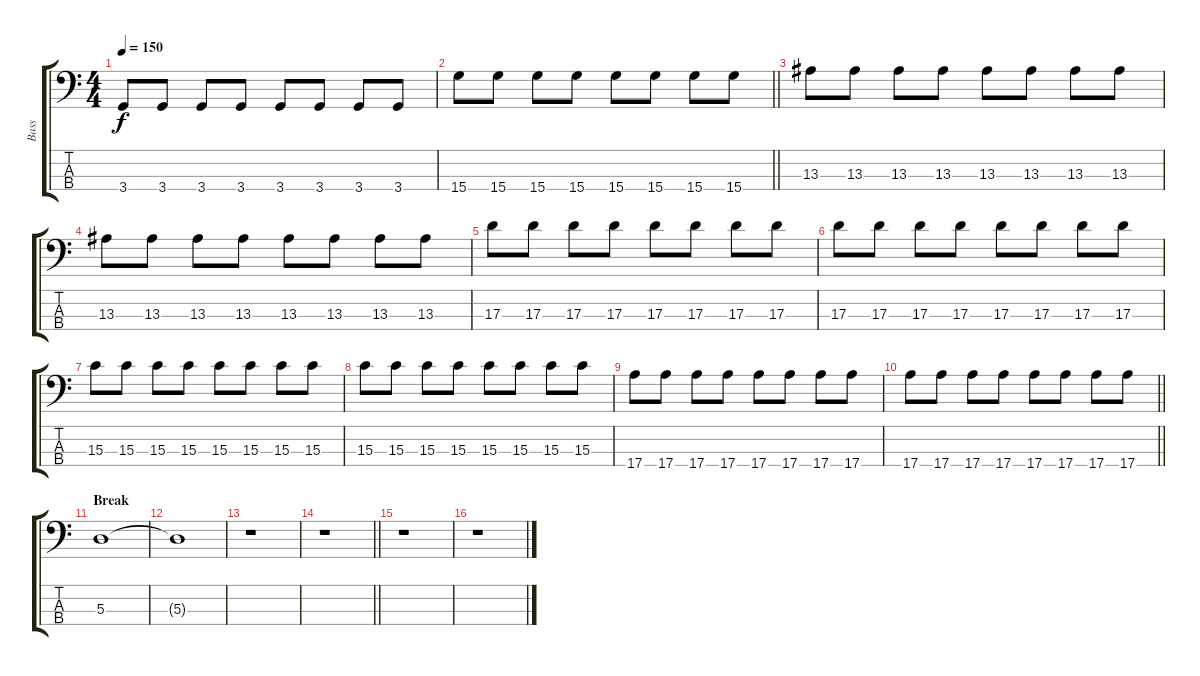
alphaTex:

\track ("Bass" "Bass") {instrument electricbasspick}
\staff {score tabs}
\tuning (G2 D2 A1 E1) {hide}
\ts (4 4)
\tempo 150
\clef f4
\ks c
3.4.8{dy f} 3.4.8 3.4.8 3.4.8 3.4.8 3.4.8 3.4.8 3.4.8 |
\barLineRight lightlight
15.4.8 15.4.8 15.4.8 15.4.8 15.4.8 15.4.8 15.4.8 15.4.8 |
13.3.8 13.3.8 13.3.8 13.3.8 13.3.8 13.3.8 13.3.8 13.3.8 |
13.3.8 13.3.8 13.3.8 13.3.8 13.3.8 13.3.8 13.3.8 13.3.8 |
17.3.8 17.3.8 17.3.8 17.3.8 17.3.8 17.3.8 17.3.8 17.3.8 |
17.3.8 17.3.8 17.3.8 17.3.8 17.3.8 17.3.8 17.3.8 17.3.8 |
15.3.8 15.3.8 15.3.8 15.3.8 15.3.8 15.3.8 15.3.8 15.3.8 |
15.3.8 15.3.8 15.3.8 15.3.8 15.3.8 15.3.8 15.3.8 15.3.8 |
17.4.8 17.4.8 17.4.8 17.4.8 17.4.8 17.4.8 17.4.8 17.4.8 |
\barLineRight lightlight
17.4.8 17.4.8 17.4.8 17.4.8 17.4.8 17.4.8 17.4.8 17.4.8 |
\section ("" "Break")
5.3.1 |
5.3{t}.1 |
r.1 |
\barLineRight lightlight
r.1 |
r.1 |
r.1
